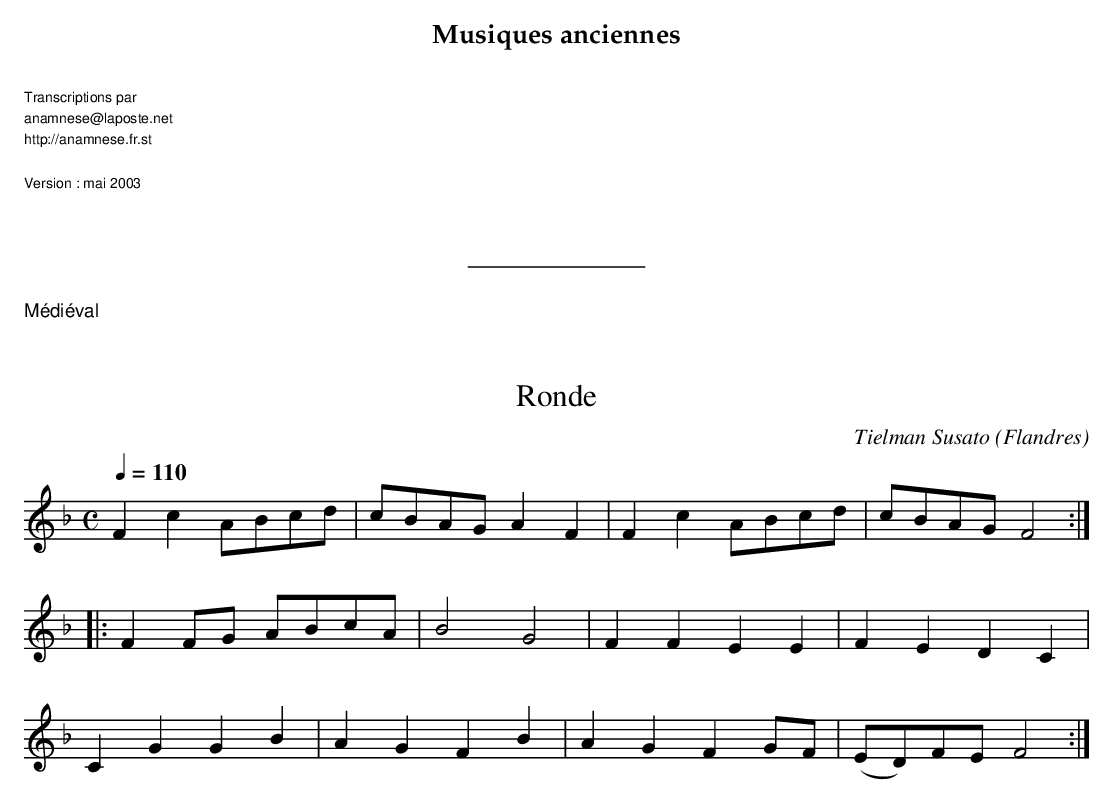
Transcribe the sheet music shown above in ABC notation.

X:1
T:Ronde
C:Tielman Susato
O:Flandres
M:C
L:1/8
Q:1/4=110
K:F
F2 c2 ABcd | cBAG A2 F2 | F2 c2 ABcd | cBAG F4 ::
F2 FG ABcA | B4G4 | F2F2E2E2 | F2E2D2C2 |
C2 G2 G2B2 | A2G2F2B2 | A2G2F2 GF | (ED)FE F4 :|]
